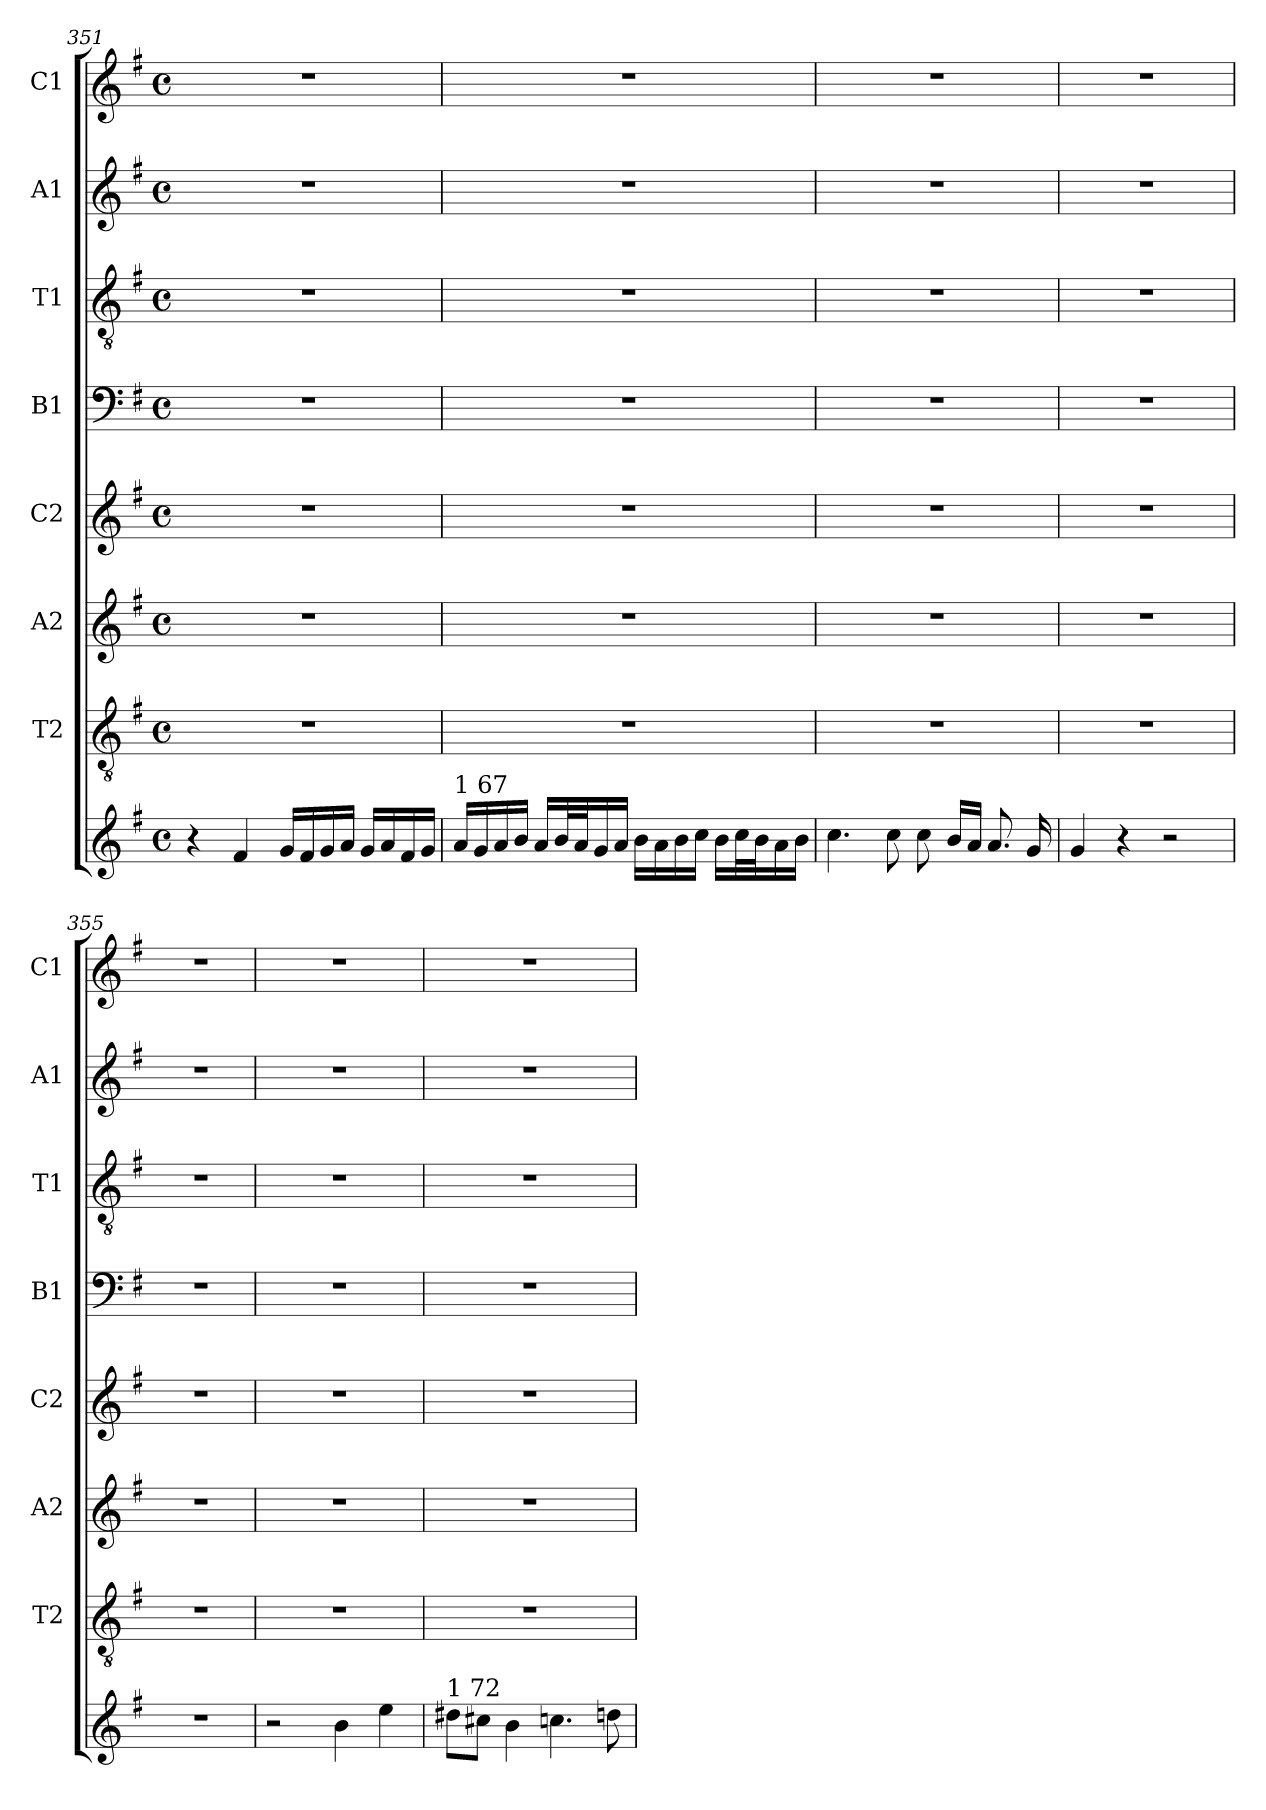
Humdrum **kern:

**kern	**kern	**kern	**kern	**kern	**kern	**kern	**kern
*part8	*part7	*part6	*part5	*part4	*part3	*part2	*part1
*staff8	*staff7	*staff6	*staff5	*staff4	*staff3	*staff2	*staff1
*	*I"T2	*I"A2	*I"C2	*I"B1	*I"T1	*I"A1	*I"C1
*	*I'T2	*I'A2	*I'C2	*I'B1	*I'T1	*I'A1	*I'C1
*clefG2	*clefGv2	*clefG2	*clefG2	*clefF4	*clefGv2	*clefG2	*clefG2
*k[f#]	*k[f#]	*k[f#]	*k[f#]	*k[f#]	*k[f#]	*k[f#]	*k[f#]
*G:	*G:	*G:	*G:	*G:	*G:	*G:	*G:
*M4/4	*M4/4	*M4/4	*M4/4	*M4/4	*M4/4	*M4/4	*M4/4
*met(c)	*met(c)	*met(c)	*met(c)	*met(c)	*met(c)	*met(c)	*met(c)
=351	=351	=351	=351	=351	=351	=351	=351
4r	1r	1r	1r	1r	1r	1r	1r
4f#/	.	.	.	.	.	.	.
16g/LL	.	.	.	.	.	.	.
16f#/	.	.	.	.	.	.	.
16g/	.	.	.	.	.	.	.
16a/JJ	.	.	.	.	.	.	.
16g/LL	.	.	.	.	.	.	.
16a/	.	.	.	.	.	.	.
16f#/	.	.	.	.	.	.	.
16g/JJ	.	.	.	.	.	.	.
!!LO:LB:g=z
=352	=352	=352	=352	=352	=352	=352	=352
!LO:TX:a:t=1 67	!	!	!	!	!	!	!
16a/LL	1r	1r	1r	1r	1r	1r	1r
16g/	.	.	.	.	.	.	.
16a/	.	.	.	.	.	.	.
16b/JJ	.	.	.	.	.	.	.
16a/LL	.	.	.	.	.	.	.
32b/L	.	.	.	.	.	.	.
32a/J	.	.	.	.	.	.	.
16g/	.	.	.	.	.	.	.
16a/JJ	.	.	.	.	.	.	.
16b\LL	.	.	.	.	.	.	.
16a\	.	.	.	.	.	.	.
16b\	.	.	.	.	.	.	.
16cc\JJ	.	.	.	.	.	.	.
16b\LL	.	.	.	.	.	.	.
32cc\L	.	.	.	.	.	.	.
32b\J	.	.	.	.	.	.	.
16a\	.	.	.	.	.	.	.
16b\JJ	.	.	.	.	.	.	.
=353	=353	=353	=353	=353	=353	=353	=353
4.cc\	1r	1r	1r	1r	1r	1r	1r
8cc\	.	.	.	.	.	.	.
8cc\	.	.	.	.	.	.	.
16b/LL	.	.	.	.	.	.	.
16a/JJ	.	.	.	.	.	.	.
8.a/	.	.	.	.	.	.	.
16g/	.	.	.	.	.	.	.
=354	=354	=354	=354	=354	=354	=354	=354
4g/	1r	1r	1r	1r	1r	1r	1r
4r	.	.	.	.	.	.	.
2r	.	.	.	.	.	.	.
=355	=355	=355	=355	=355	=355	=355	=355
1r	1r	1r	1r	1r	1r	1r	1r
=356	=356	=356	=356	=356	=356	=356	=356
2r	1r	1r	1r	1r	1r	1r	1r
4b\	.	.	.	.	.	.	.
4ee\	.	.	.	.	.	.	.
!!LO:LB:g=z
=357	=357	=357	=357	=357	=357	=357	=357
!LO:TX:a:t=1 72	!	!	!	!	!	!	!
8dd#X\L	1r	1r	1r	1r	1r	1r	1r
8cc#X\J	.	.	.	.	.	.	.
4b\	.	.	.	.	.	.	.
4.ccn\	.	.	.	.	.	.	.
8ddn\	.	.	.	.	.	.	.
=	=	=	=	=	=	=	=
*-	*-	*-	*-	*-	*-	*-	*-
